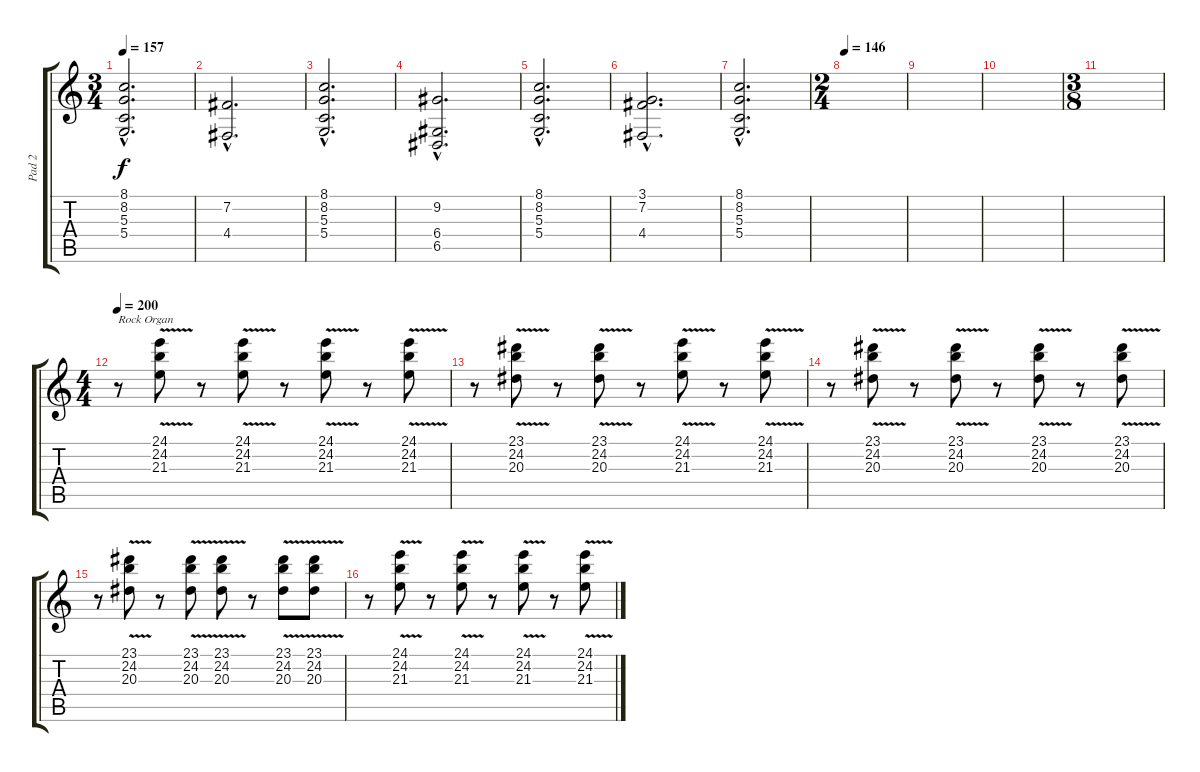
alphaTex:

\track ("Pad 2" "Pad 2") {instrument pad2warm}
\staff {score tabs}
\tuning (E4 B3 G3 D3 A2 E2) {hide}
\ts (3 4)
\tempo 157
\clef g2
\ks c
(8.1{hac} 8.2{hac} 5.3{hac} 5.4{hac}).2{d dy f volume 12} |
(7.2{hac} 4.4{hac}).2{d} |
(8.1{hac} 8.2{hac} 5.3{hac} 5.4{hac}).2{d} |
(9.2{hac} 6.4{hac} 6.5{hac}).2{d} |
(8.1{hac} 8.2{hac} 5.3{hac} 5.4{hac}).2{d} |
(3.1{hac} 7.2{hac} 4.4{hac}).2{d} |
(8.1{hac} 8.2{hac} 5.3{hac} 5.4{hac}).2{d} |
\ts (2 4)
\tempo 146
|
|
|
\ts (3 8)
|
\ts (4 4)
\tempo 200
r.8{txt "Rock Organ" volume 9 instrument rockorgan} (24.1 24.2{v} 21.3).8 r.8 (24.1 24.2{v} 21.3).8 r.8 (24.1 24.2{v} 21.3).8 r.8 (24.1 24.2{v} 21.3).8 |
r.8 (23.1{v} 24.2 20.3).8 r.8 (23.1{v} 24.2 20.3).8 r.8 (24.1{v} 24.2 21.3).8 r.8 (24.1{v} 24.2 21.3).8 |
r.8 (23.1{v} 24.2 20.3).8 r.8 (23.1{v} 24.2 20.3).8 r.8 (23.1{v} 24.2 20.3).8 r.8 (23.1{v} 24.2 20.3).8 |
r.8 (23.1{v} 24.2 20.3).8 r.8 (23.1{v} 24.2 20.3).8 (23.1{v} 24.2 20.3).8 r.8 (23.1{v} 24.2 20.3).8 (23.1{v} 24.2 20.3).8 |
r.8 (24.1 24.2{v} 21.3).8 r.8 (24.1 24.2{v} 21.3).8 r.8 (24.1 24.2{v} 21.3).8 r.8 (24.1 24.2{v} 21.3).8
